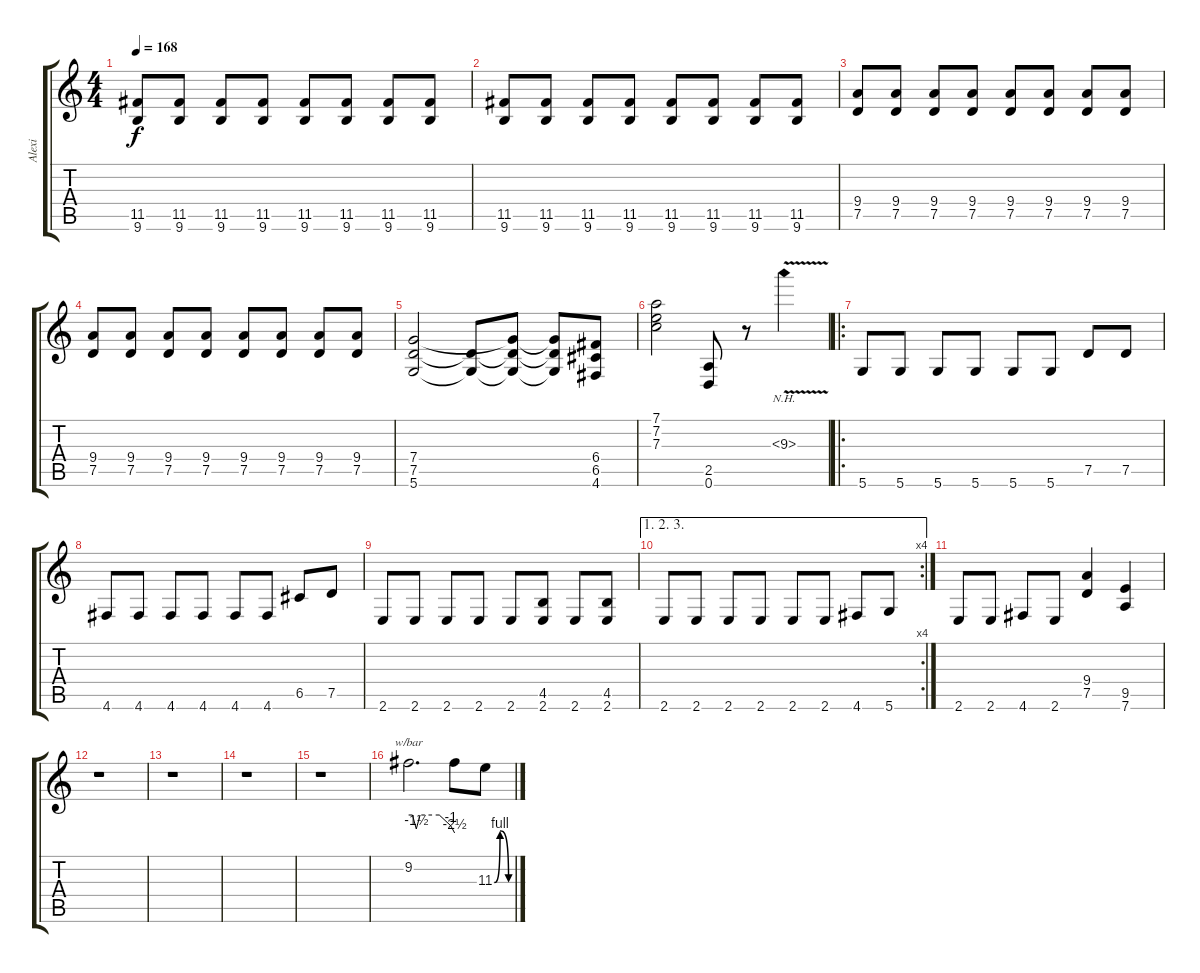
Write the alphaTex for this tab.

\track ("Alexi " "Alexi ") {instrument distortionguitar}
\staff {score tabs}
\tuning (D4 A3 F3 C3 G2 D2) {hide}
\ts (4 4)
\tempo 168
\clef g2
\ks c
(11.5 9.6).8{dy f} (11.5 9.6).8 (11.5 9.6).8 (11.5 9.6).8 (11.5 9.6).8 (11.5 9.6).8 (11.5 9.6).8 (11.5 9.6).8 |
(11.5 9.6).8 (11.5 9.6).8 (11.5 9.6).8 (11.5 9.6).8 (11.5 9.6).8 (11.5 9.6).8 (11.5 9.6).8 (11.5 9.6).8 |
(9.4 7.5).8 (9.4 7.5).8 (9.4 7.5).8 (9.4 7.5).8 (9.4 7.5).8 (9.4 7.5).8 (9.4 7.5).8 (9.4 7.5).8 |
(9.4 7.5).8 (9.4 7.5).8 (9.4 7.5).8 (9.4 7.5).8 (9.4 7.5).8 (9.4 7.5).8 (9.4 7.5).8 (9.4 7.5).8 |
(7.4 7.5 5.6).2 (7.5{t} 5.6{t}).8 (7.4{t} 7.5{t} 5.6{t}).8 (7.4{t} 7.5{t} 5.6{t}).8 (6.4 6.5 4.6).8 |
(7.1 7.2 7.3).2 (2.5 0.6).8 r.8 9.3{nh v}.4 |
\ro
5.6.8 5.6.8 5.6.8 5.6.8 5.6.8 5.6.8 7.5.8 7.5.8 |
4.6.8 4.6.8 4.6.8 4.6.8 4.6.8 4.6.8 6.5.8 7.5.8 |
2.6.8 2.6.8 2.6.8 2.6.8 2.6.8 (4.5 2.6).8 2.6.8 (4.5 2.6).8 |
\ae (1 2 3)
\rc 4
2.6.8 2.6.8 2.6.8 2.6.8 2.6.8 2.6.8 4.6.8 5.6.8 |
2.6.8 2.6.8 4.6.8 2.6.8 (9.4 7.5).4 (9.5 7.6).4 |
r.1 |
r.1 |
r.1 |
r.1 |
9.2.2{d tbe (custom default 0 0 5 0 10 -6 15 0 40 0 55 -4 60 -10)} 9.2{t}.8 11.3{be (custom 0 0 20 4 50 0 60 0)}.8
